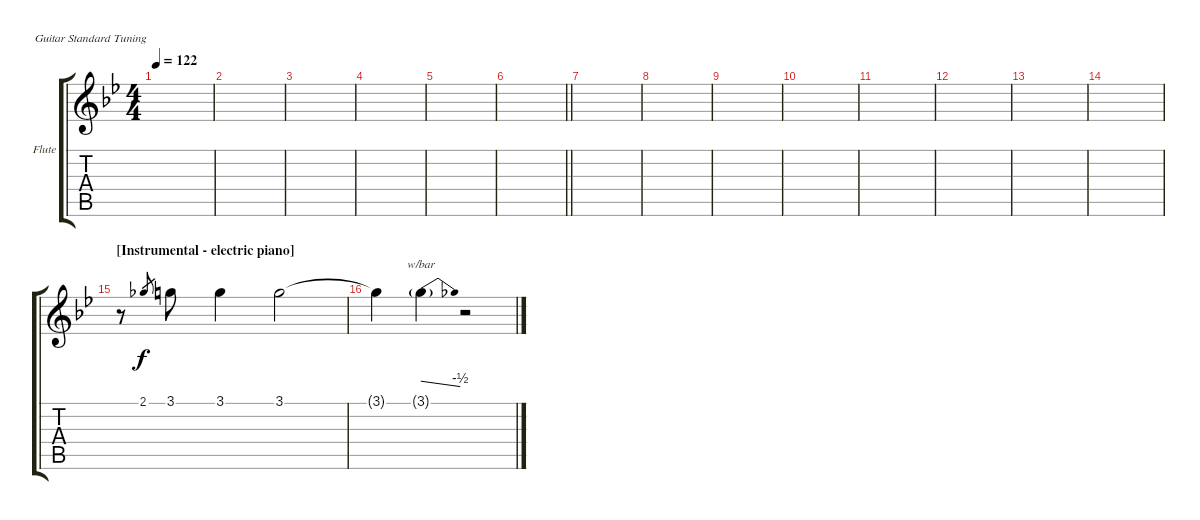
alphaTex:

\defaultSystemsLayout 4
\bracketExtendMode groupsimilarinstruments
\firstSystemTrackNameOrientation horizontal
\otherSystemsTrackNameOrientation horizontal
\track ("Flute" "Flute") {instrument electricguitarclean}
\staff {score tabs}
\tuning (E4 B3 G3 D3 A2 E2)
\ts (4 4)
\tempo 122
\clef g2
\scale
0.333333
\ks bb
|
\scale
0.333333 |
\scale
0.333333 |
\scale
0.333333 |
\scale
0.333333 |
\scale
0.333333
\barLineRight lightlight
|
\scale
0.333333 |
\scale
0.333333 |
\scale
0.333333 |
\scale
0.333333 |
\scale
0.333333 |
\scale
0.333333 |
\scale
0.333333 |
\scale
0.333333 |
\section ("" "[Instrumental - electric piano]")
\scale
0.333333 r.8 2.1.8{gr} 3.1.8 3.1.4 3.1.2 |
\scale
0.333333 3.1{t}.4 3.1{g}.4{tbe (dive default 34.199999999999996 0 60 -2)} r.2
